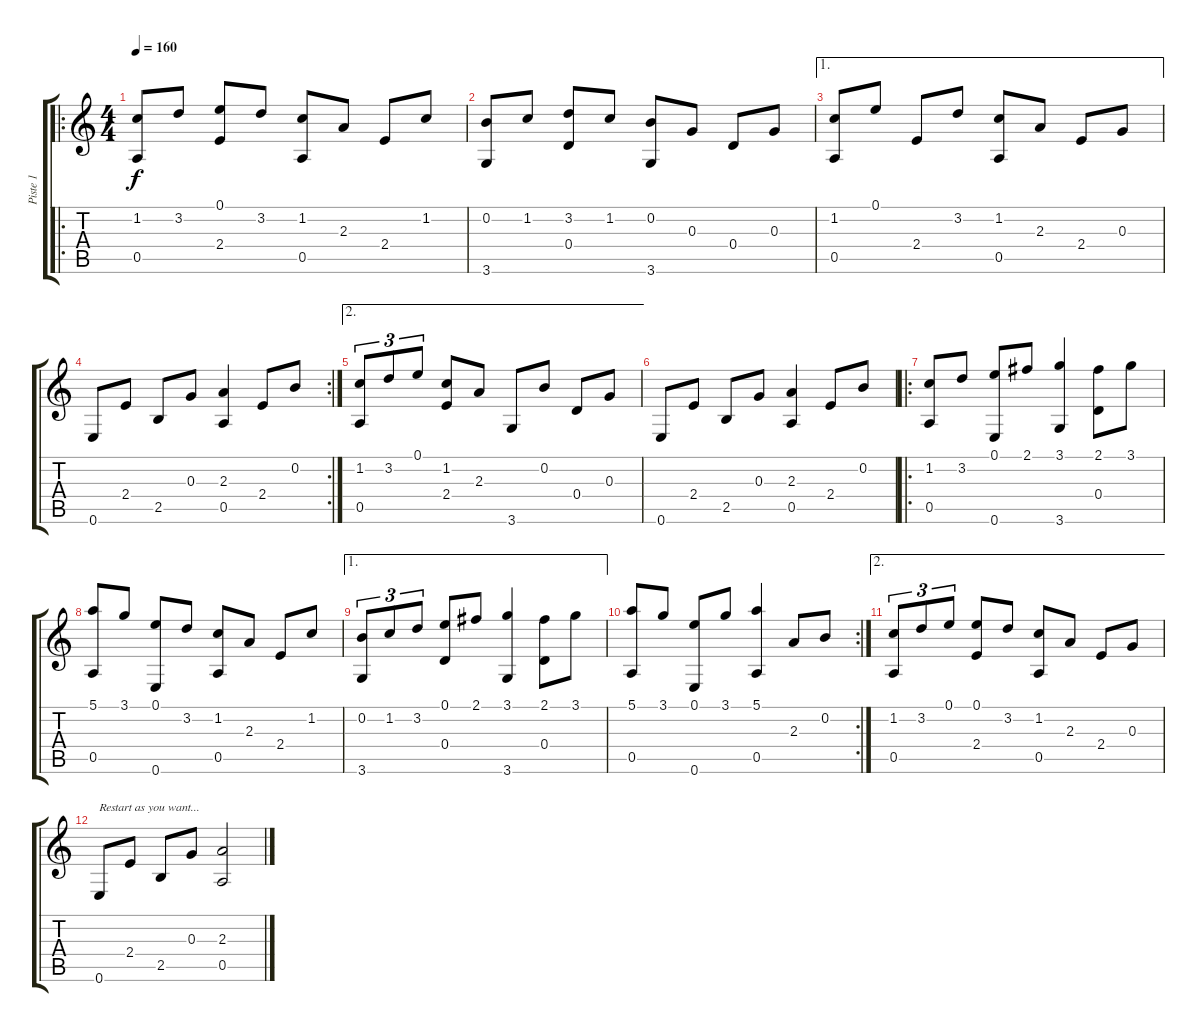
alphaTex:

\track ("Piste 1" "Piste 1") {instrument acousticguitarnylon}
\staff {score tabs}
\tuning (E4 B3 G3 D3 A2 E2) {hide}
\ro
\ts (4 4)
\tempo 160
\clef g2
\ks c
(1.2 0.5).8{dy f instrument acousticguitarnylon} 3.2.8 (0.1 2.4).8 3.2.8 (1.2 0.5).8 2.3.8 2.4.8 1.2.8 |
(0.2 3.6).8 1.2.8 (3.2 0.4).8 1.2.8 (0.2 3.6).8 0.3.8 0.4.8 0.3.8 |
\ae 1
(1.2 0.5).8 0.1.8 2.4.8 3.2.8 (1.2 0.5).8 2.3.8 2.4.8 0.3.8 |
\rc 2
0.6.8 2.4.8 2.5.8 0.3.8 (2.3 0.5).4 2.4.8 0.2.8 |
\ae 2
(1.2 0.5).8{tu (3 2)} 3.2.8{tu (3 2)} 0.1.8{tu (3 2)} (1.2 2.4).8 2.3.8 3.6.8 0.2.8 0.4.8 0.3.8 |
0.6.8 2.4.8 2.5.8 0.3.8 (2.3 0.5).4 2.4.8 0.2.8 |
\ro
(1.2 0.5).8 3.2.8 (0.1 0.6).8 2.1.8 (3.1 3.6).4 (2.1 0.4).8 3.1.8 |
(5.1 0.5).8 3.1.8 (0.1 0.6).8 3.2.8 (1.2 0.5).8 2.3.8 2.4.8 1.2.8 |
\ae 1
(0.2 3.6).8{tu (3 2)} 1.2.8{tu (3 2)} 3.2.8{tu (3 2)} (0.1 0.4).8 2.1.8 (3.1 3.6).4 (2.1 0.4).8 3.1.8 |
\rc 2
(5.1 0.5).8 3.1.8 (0.1 0.6).8 3.1.8 (5.1 0.5).4 2.3.8 0.2.8 |
\ae 2
(1.2 0.5).8{tu (3 2)} 3.2.8{tu (3 2)} 0.1.8{tu (3 2)} (0.1 2.4).8 3.2.8 (1.2 0.5).8 2.3.8 2.4.8 0.3.8 |
0.6.8{txt "Restart as you want..."} 2.4.8 2.5.8 0.3.8 (2.3 0.5).2
